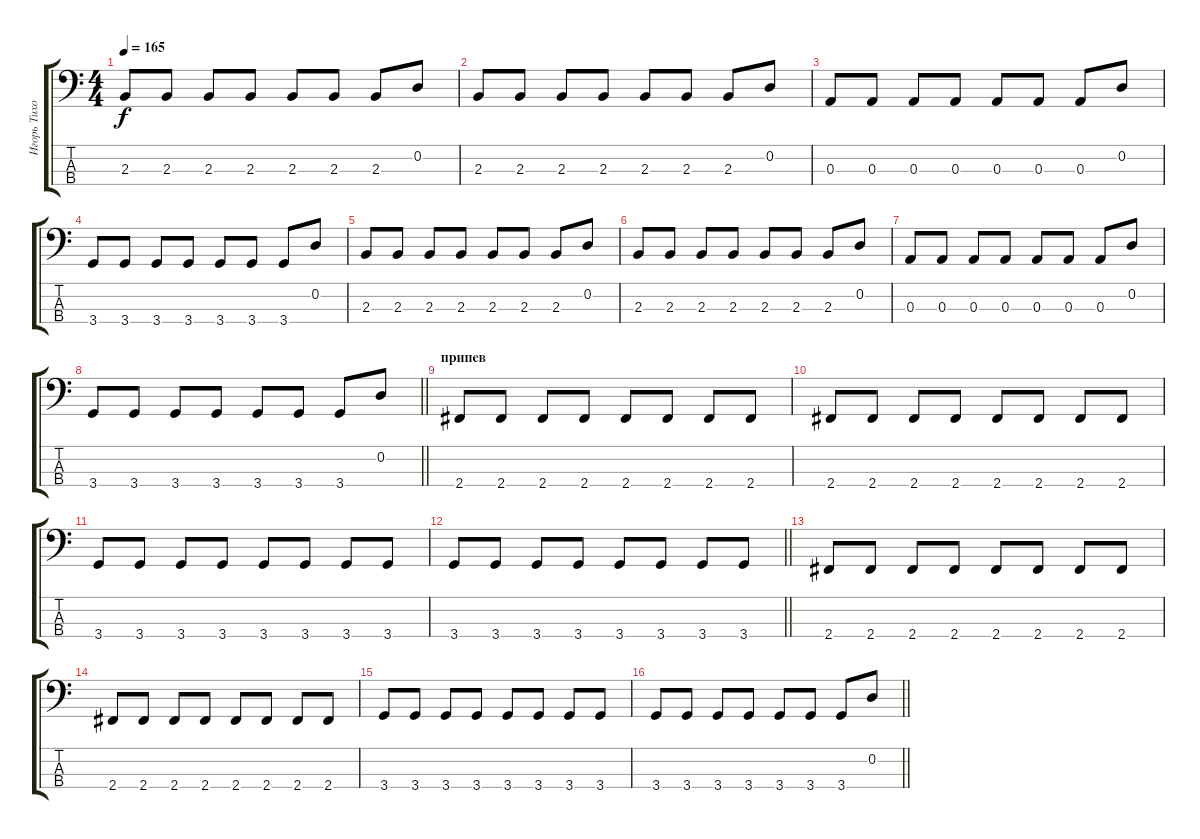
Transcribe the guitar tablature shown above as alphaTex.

\track ("Игорь Тихомиров" "Игорь Тихо") {instrument electricbassfinger}
\staff {score tabs}
\tuning (G2 D2 A1 E1) {hide}
\ts (4 4)
\tempo 165
\clef f4
\ks c
2.3.8{dy f} 2.3.8 2.3.8 2.3.8 2.3.8 2.3.8 2.3.8 0.2.8 |
2.3.8 2.3.8 2.3.8 2.3.8 2.3.8 2.3.8 2.3.8 0.2.8 |
0.3.8 0.3.8 0.3.8 0.3.8 0.3.8 0.3.8 0.3.8 0.2.8 |
3.4.8 3.4.8 3.4.8 3.4.8 3.4.8 3.4.8 3.4.8 0.2.8 |
2.3.8 2.3.8 2.3.8 2.3.8 2.3.8 2.3.8 2.3.8 0.2.8 |
2.3.8 2.3.8 2.3.8 2.3.8 2.3.8 2.3.8 2.3.8 0.2.8 |
0.3.8 0.3.8 0.3.8 0.3.8 0.3.8 0.3.8 0.3.8 0.2.8 |
\barLineRight lightlight
3.4.8 3.4.8 3.4.8 3.4.8 3.4.8 3.4.8 3.4.8 0.2.8 |
\section ("" "припев")
2.4.8 2.4.8 2.4.8 2.4.8 2.4.8 2.4.8 2.4.8 2.4.8 |
2.4.8 2.4.8 2.4.8 2.4.8 2.4.8 2.4.8 2.4.8 2.4.8 |
3.4.8 3.4.8 3.4.8 3.4.8 3.4.8 3.4.8 3.4.8 3.4.8 |
\barLineRight lightlight
3.4.8 3.4.8 3.4.8 3.4.8 3.4.8 3.4.8 3.4.8 3.4.8 |
2.4.8 2.4.8 2.4.8 2.4.8 2.4.8 2.4.8 2.4.8 2.4.8 |
2.4.8 2.4.8 2.4.8 2.4.8 2.4.8 2.4.8 2.4.8 2.4.8 |
3.4.8 3.4.8 3.4.8 3.4.8 3.4.8 3.4.8 3.4.8 3.4.8 |
\barLineRight lightlight
3.4.8 3.4.8 3.4.8 3.4.8 3.4.8 3.4.8 3.4.8 0.2.8
